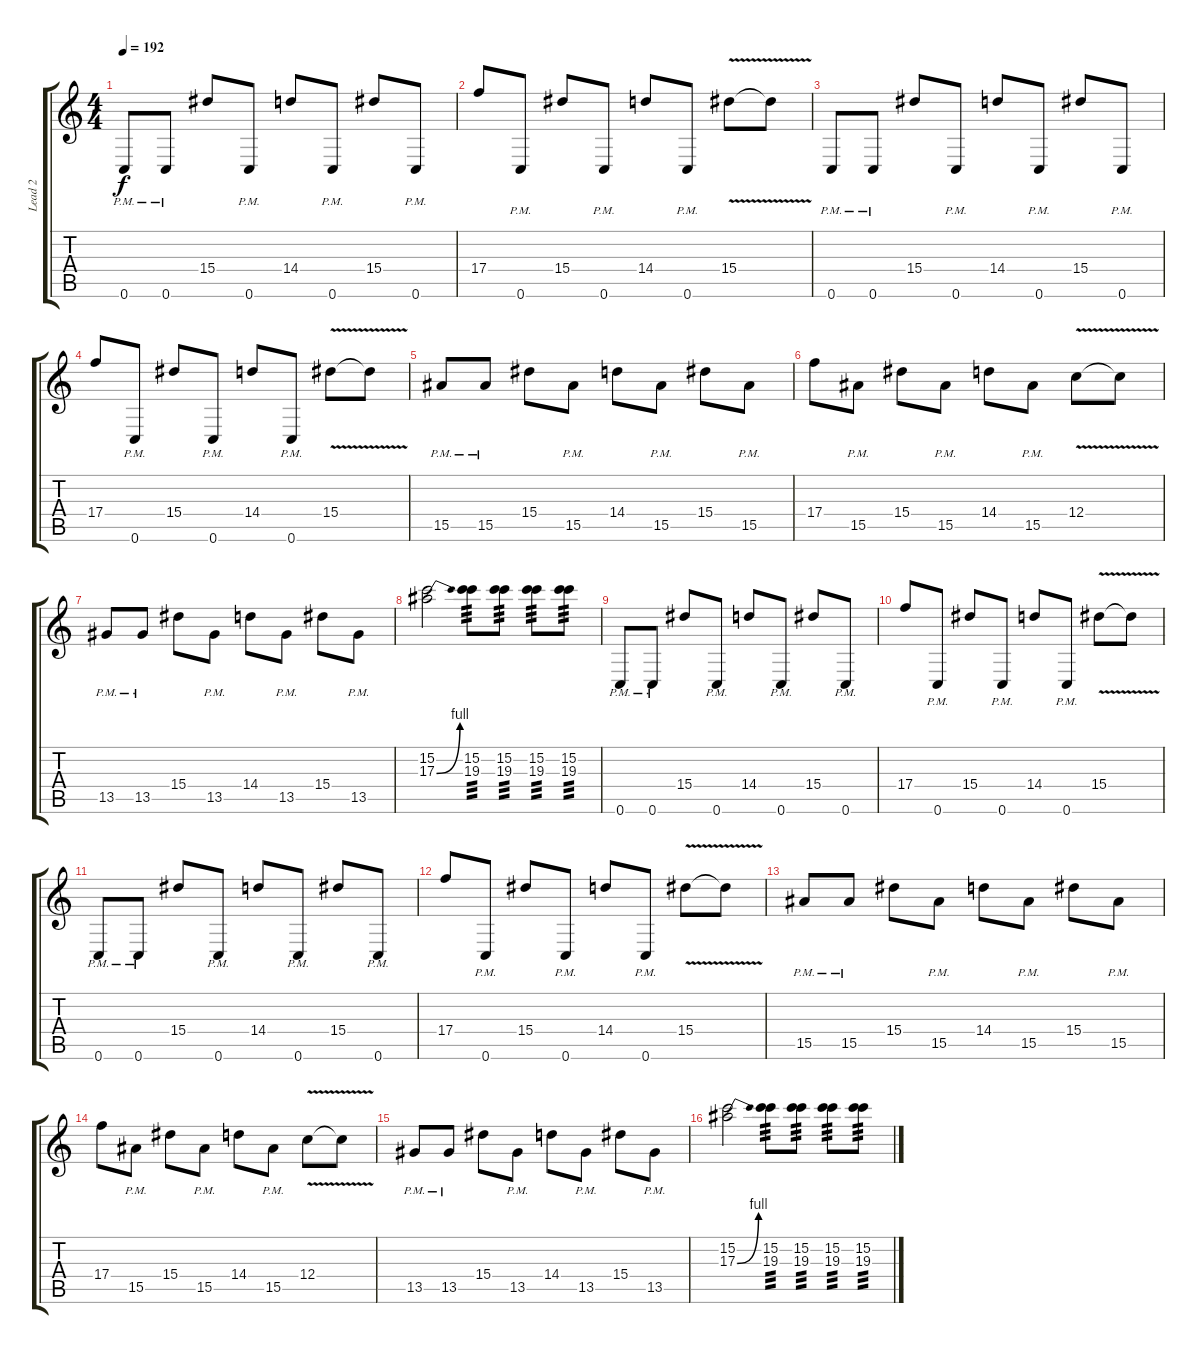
\track ("Lead 2" "Lead 2") {instrument distortionguitar}
\staff {score tabs}
\tuning (D4 A3 F3 C3 G2 C2) {hide}
\ts (4 4)
\tempo 192
\clef g2
\ks c
0.6{pm}.8{dy f instrument distortionguitar} 0.6{pm}.8 15.4.8 0.6{pm}.8 14.4.8 0.6{pm}.8 15.4.8 0.6{pm}.8 |
17.4.8 0.6{pm}.8 15.4.8 0.6{pm}.8 14.4.8 0.6{pm}.8 15.4{v}.8 15.4{t}.8 |
0.6{pm}.8 0.6{pm}.8 15.4.8 0.6{pm}.8 14.4.8 0.6{pm}.8 15.4.8 0.6{pm}.8 |
17.4.8 0.6{pm}.8 15.4.8 0.6{pm}.8 14.4.8 0.6{pm}.8 15.4{v}.8 15.4{t}.8 |
15.5{pm}.8 15.5{pm}.8 15.4.8 15.5{pm}.8 14.4.8 15.5{pm}.8 15.4.8 15.5{pm}.8 |
17.4.8 15.5{pm}.8 15.4.8 15.5{pm}.8 14.4.8 15.5{pm}.8 12.4{v}.8 12.4{t}.8 |
13.5{pm}.8 13.5{pm}.8 15.4.8 13.5{pm}.8 14.4.8 13.5{pm}.8 15.4.8 13.5{pm}.8 |
(15.2 17.3{be (bend 0 0 60 4)}).2 (15.2 19.3).8{tp 3} (15.2 19.3).8{tp 3} (15.2 19.3).8{tp 3} (15.2 19.3).8{tp 3} |
0.6{pm}.8 0.6{pm}.8 15.4.8 0.6{pm}.8 14.4.8 0.6{pm}.8 15.4.8 0.6{pm}.8 |
17.4.8 0.6{pm}.8 15.4.8 0.6{pm}.8 14.4.8 0.6{pm}.8 15.4{v}.8 15.4{t}.8 |
0.6{pm}.8 0.6{pm}.8 15.4.8 0.6{pm}.8 14.4.8 0.6{pm}.8 15.4.8 0.6{pm}.8 |
17.4.8 0.6{pm}.8 15.4.8 0.6{pm}.8 14.4.8 0.6{pm}.8 15.4{v}.8 15.4{t}.8 |
15.5{pm}.8 15.5{pm}.8 15.4.8 15.5{pm}.8 14.4.8 15.5{pm}.8 15.4.8 15.5{pm}.8 |
17.4.8 15.5{pm}.8 15.4.8 15.5{pm}.8 14.4.8 15.5{pm}.8 12.4{v}.8 12.4{t}.8 |
13.5{pm}.8 13.5{pm}.8 15.4.8 13.5{pm}.8 14.4.8 13.5{pm}.8 15.4.8 13.5{pm}.8 |
(15.2 17.3{be (bend 0 0 60 4)}).2 (15.2 19.3).8{tp 3} (15.2 19.3).8{tp 3} (15.2 19.3).8{tp 3} (15.2 19.3).8{tp 3}
